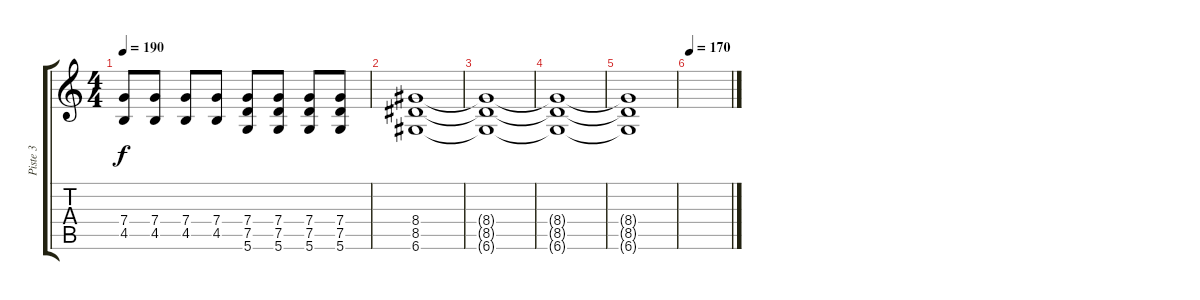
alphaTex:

\track ("Piste 3" "Piste 3") {instrument distortionguitar}
\staff {score tabs}
\tuning (D4 A3 F3 C3 G2 D2) {hide}
\ts (4 4)
\tempo 190
\clef g2
\ks c
(7.4 4.5).8{dy f} (7.4 4.5).8 (7.4 4.5).8 (7.4 4.5).8 (7.4 7.5 5.6).8 (7.4 7.5 5.6).8 (7.4 7.5 5.6).8 (7.4 7.5 5.6).8 |
(8.4 8.5 6.6).1 |
(8.4{t} 8.5{t} 6.6{t}).1 |
(8.4{t} 8.5{t} 6.6{t}).1 |
(8.4{t} 8.5{t} 6.6{t}).1 |
\tempo 170
